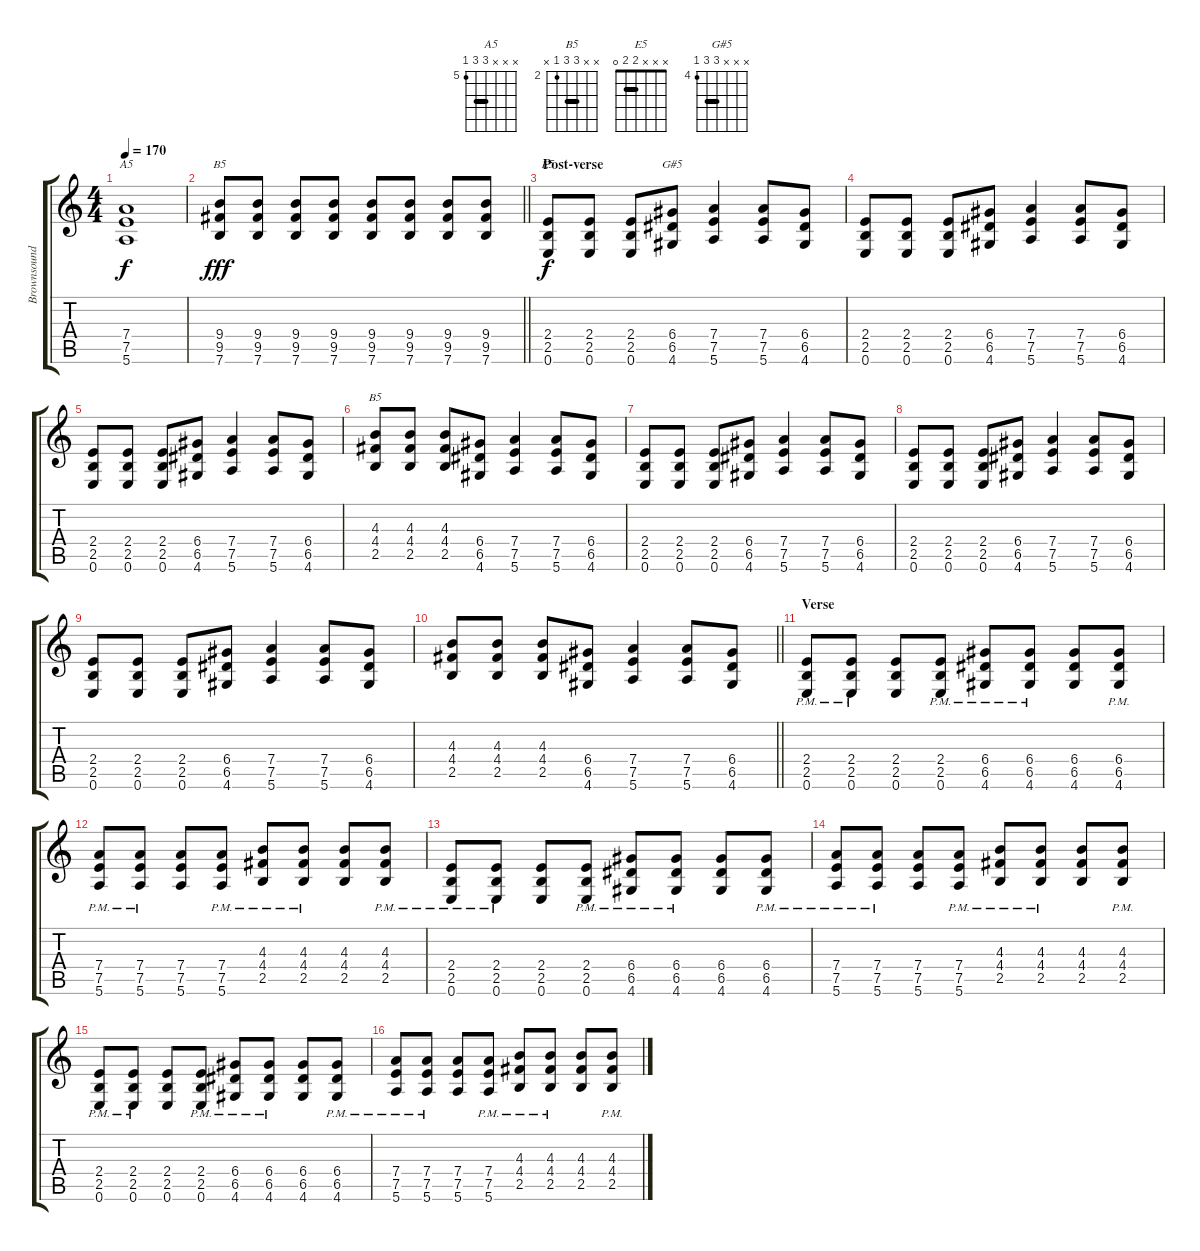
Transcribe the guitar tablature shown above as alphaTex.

\track ("Brownsound (Lead-Guitar)" "Brownsound") {instrument overdrivenguitar}
\staff {score tabs}
\tuning (E4 B3 G3 D3 A2 E2) {hide}
\chord ("A5" x x x 7 7 5) {firstfret 5 barre 7}
\chord ("B5" x x x 9 9 7) {firstfret 7 barre 9}
\chord ("E5" x x x 2 2 0) {barre 2}
\chord ("G#5" x x x 6 6 4) {firstfret 4 barre 6}
\chord ("B5" x x 4 4 2 x) {firstfret 2 barre 4}
\ts (4 4)
\tempo 170
\clef g2
\ks c
(7.4 7.5 5.6).1{ch "A5" dy f} |
\barLineRight lightlight
(9.4 9.5 7.6).8{ch "B5" dy fff} (9.4 9.5 7.6).8 (9.4 9.5 7.6).8 (9.4 9.5 7.6).8 (9.4 9.5 7.6).8 (9.4 9.5 7.6).8 (9.4 9.5 7.6).8 (9.4 9.5 7.6).8 |
\section ("" "Post-verse")
(2.4 2.5 0.6).8{ch "E5" dy f} (2.4 2.5 0.6).8 (2.4 2.5 0.6).8 (6.4 6.5 4.6).8{ch "G#5"} (7.4 7.5 5.6).4 (7.4 7.5 5.6).8 (6.4 6.5 4.6).8 |
(2.4 2.5 0.6).8 (2.4 2.5 0.6).8 (2.4 2.5 0.6).8 (6.4 6.5 4.6).8 (7.4 7.5 5.6).4 (7.4 7.5 5.6).8 (6.4 6.5 4.6).8 |
(2.4 2.5 0.6).8 (2.4 2.5 0.6).8 (2.4 2.5 0.6).8 (6.4 6.5 4.6).8 (7.4 7.5 5.6).4 (7.4 7.5 5.6).8 (6.4 6.5 4.6).8 |
(4.3 4.4 2.5).8{ch "B5"} (4.3 4.4 2.5).8 (4.3 4.4 2.5).8 (6.4 6.5 4.6).8 (7.4 7.5 5.6).4 (7.4 7.5 5.6).8 (6.4 6.5 4.6).8 |
(2.4 2.5 0.6).8 (2.4 2.5 0.6).8 (2.4 2.5 0.6).8 (6.4 6.5 4.6).8 (7.4 7.5 5.6).4 (7.4 7.5 5.6).8 (6.4 6.5 4.6).8 |
(2.4 2.5 0.6).8 (2.4 2.5 0.6).8 (2.4 2.5 0.6).8 (6.4 6.5 4.6).8 (7.4 7.5 5.6).4 (7.4 7.5 5.6).8 (6.4 6.5 4.6).8 |
(2.4 2.5 0.6).8 (2.4 2.5 0.6).8 (2.4 2.5 0.6).8 (6.4 6.5 4.6).8 (7.4 7.5 5.6).4 (7.4 7.5 5.6).8 (6.4 6.5 4.6).8 |
\barLineRight lightlight
(4.3 4.4 2.5).8 (4.3 4.4 2.5).8 (4.3 4.4 2.5).8 (6.4 6.5 4.6).8 (7.4 7.5 5.6).4 (7.4 7.5 5.6).8 (6.4 6.5 4.6).8 |
\section ("" "Verse")
(2.4{pm} 2.5{pm} 0.6{pm}).8 (2.4{pm} 2.5{pm} 0.6{pm}).8 (2.4 2.5 0.6).8 (2.4{pm} 2.5{pm} 0.6{pm}).8 (6.4{pm} 6.5{pm} 4.6{pm}).8 (6.4{pm} 6.5{pm} 4.6{pm}).8 (6.4 6.5 4.6).8 (6.4{pm} 6.5{pm} 4.6{pm}).8 |
(7.4{pm} 7.5{pm} 5.6{pm}).8 (7.4{pm} 7.5{pm} 5.6{pm}).8 (7.4 7.5 5.6).8 (7.4{pm} 7.5{pm} 5.6{pm}).8 (4.3{pm} 4.4{pm} 2.5{pm}).8 (4.3{pm} 4.4{pm} 2.5{pm}).8 (4.3 4.4 2.5).8 (4.3{pm} 4.4{pm} 2.5{pm}).8 |
(2.4{pm} 2.5{pm} 0.6{pm}).8 (2.4{pm} 2.5{pm} 0.6{pm}).8 (2.4 2.5 0.6).8 (2.4{pm} 2.5{pm} 0.6{pm}).8 (6.4{pm} 6.5{pm} 4.6{pm}).8 (6.4{pm} 6.5{pm} 4.6{pm}).8 (6.4 6.5 4.6).8 (6.4{pm} 6.5{pm} 4.6{pm}).8 |
(7.4{pm} 7.5{pm} 5.6{pm}).8 (7.4{pm} 7.5{pm} 5.6{pm}).8 (7.4 7.5 5.6).8 (7.4{pm} 7.5{pm} 5.6{pm}).8 (4.3{pm} 4.4{pm} 2.5{pm}).8 (4.3{pm} 4.4{pm} 2.5{pm}).8 (4.3 4.4 2.5).8 (4.3{pm} 4.4{pm} 2.5{pm}).8 |
(2.4{pm} 2.5{pm} 0.6{pm}).8 (2.4{pm} 2.5{pm} 0.6{pm}).8 (2.4 2.5 0.6).8 (2.4{pm} 2.5{pm} 0.6{pm}).8 (6.4{pm} 6.5{pm} 4.6{pm}).8 (6.4{pm} 6.5{pm} 4.6{pm}).8 (6.4 6.5 4.6).8 (6.4{pm} 6.5{pm} 4.6{pm}).8 |
(7.4{pm} 7.5{pm} 5.6{pm}).8 (7.4{pm} 7.5{pm} 5.6{pm}).8 (7.4 7.5 5.6).8 (7.4{pm} 7.5{pm} 5.6{pm}).8 (4.3{pm} 4.4{pm} 2.5{pm}).8 (4.3{pm} 4.4{pm} 2.5{pm}).8 (4.3 4.4 2.5).8 (4.3{pm} 4.4{pm} 2.5{pm}).8
